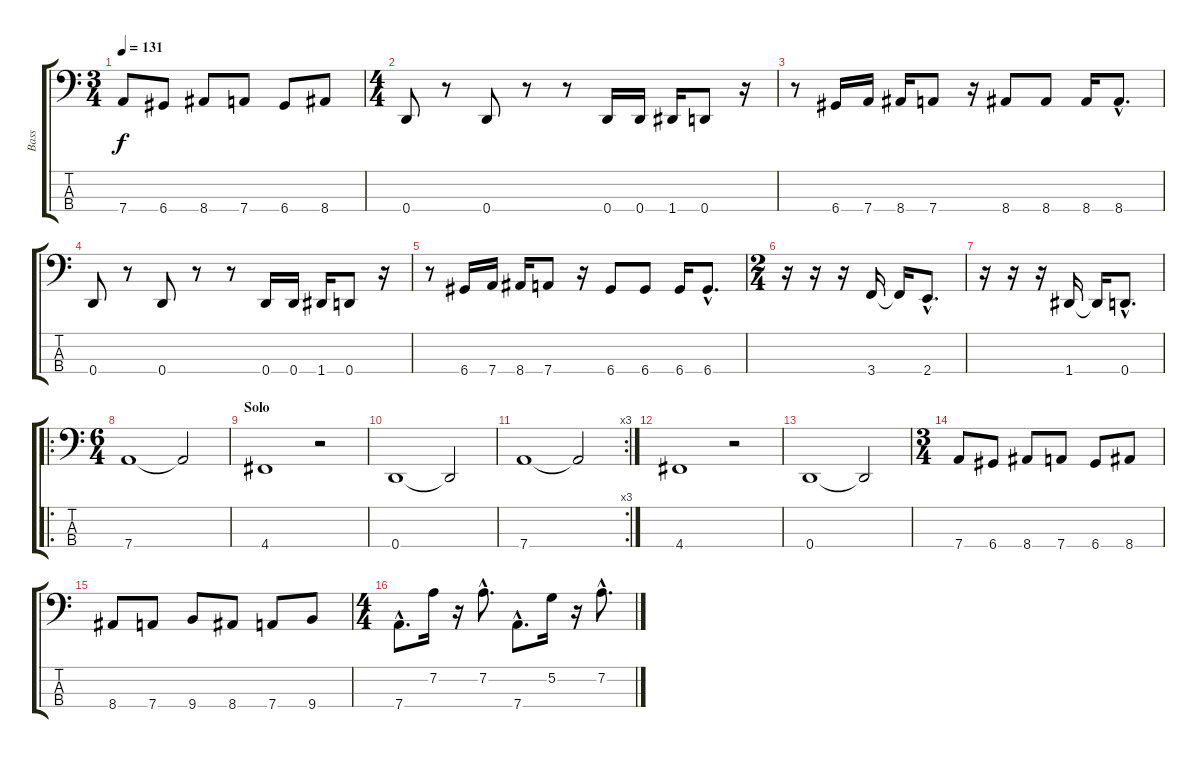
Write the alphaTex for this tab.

\track ("Bass" "Bass") {instrument electricbassfinger}
\staff {score tabs}
\tuning (G2 D2 A1 D1) {hide}
\ts (3 4)
\tempo 131
\clef f4
\ks c
7.4.8{dy f} 6.4.8 8.4.8 7.4.8 6.4.8 8.4.8 |
\ts (4 4)
0.4.8 r.8 0.4.8 r.8 r.8 0.4.16 0.4.16 1.4.16 0.4.8 r.16 |
r.8 6.4.16 7.4.16 8.4.16 7.4.8 r.16 8.4.8 8.4.8 8.4.16 8.4{hac}.8{d} |
0.4.8 r.8 0.4.8 r.8 r.8 0.4.16 0.4.16 1.4.16 0.4.8 r.16 |
r.8 6.4.16 7.4.16 8.4.16 7.4.8 r.16 6.4.8 6.4.8 6.4.16 6.4{hac}.8{d} |
\ts (2 4)
r.16 r.16 r.16 3.4.16 3.4{t}.16 2.4{hac}.8{d} |
r.16 r.16 r.16 1.4.16 1.4{t}.16 0.4{hac}.8{d} |
\ro
\ts (6 4)
7.4.1 7.4{t}.2 |
\section ("" "Solo")
4.4.1 r.2 |
0.4.1 0.4{t}.2 |
\rc 3
7.4.1 7.4{t}.2 |
4.4.1 r.2 |
0.4.1 0.4{t}.2 |
\ts (3 4)
7.4.8 6.4.8 8.4.8 7.4.8 6.4.8 8.4.8 |
8.4.8 7.4.8 9.4.8 8.4.8 7.4.8 9.4.8 |
\ts (4 4)
7.4{hac}.8{d} 7.2.16 r.16 7.2{hac}.8{d} 7.4{hac}.8{d} 5.2.16 r.16 7.2{hac}.8{d}
